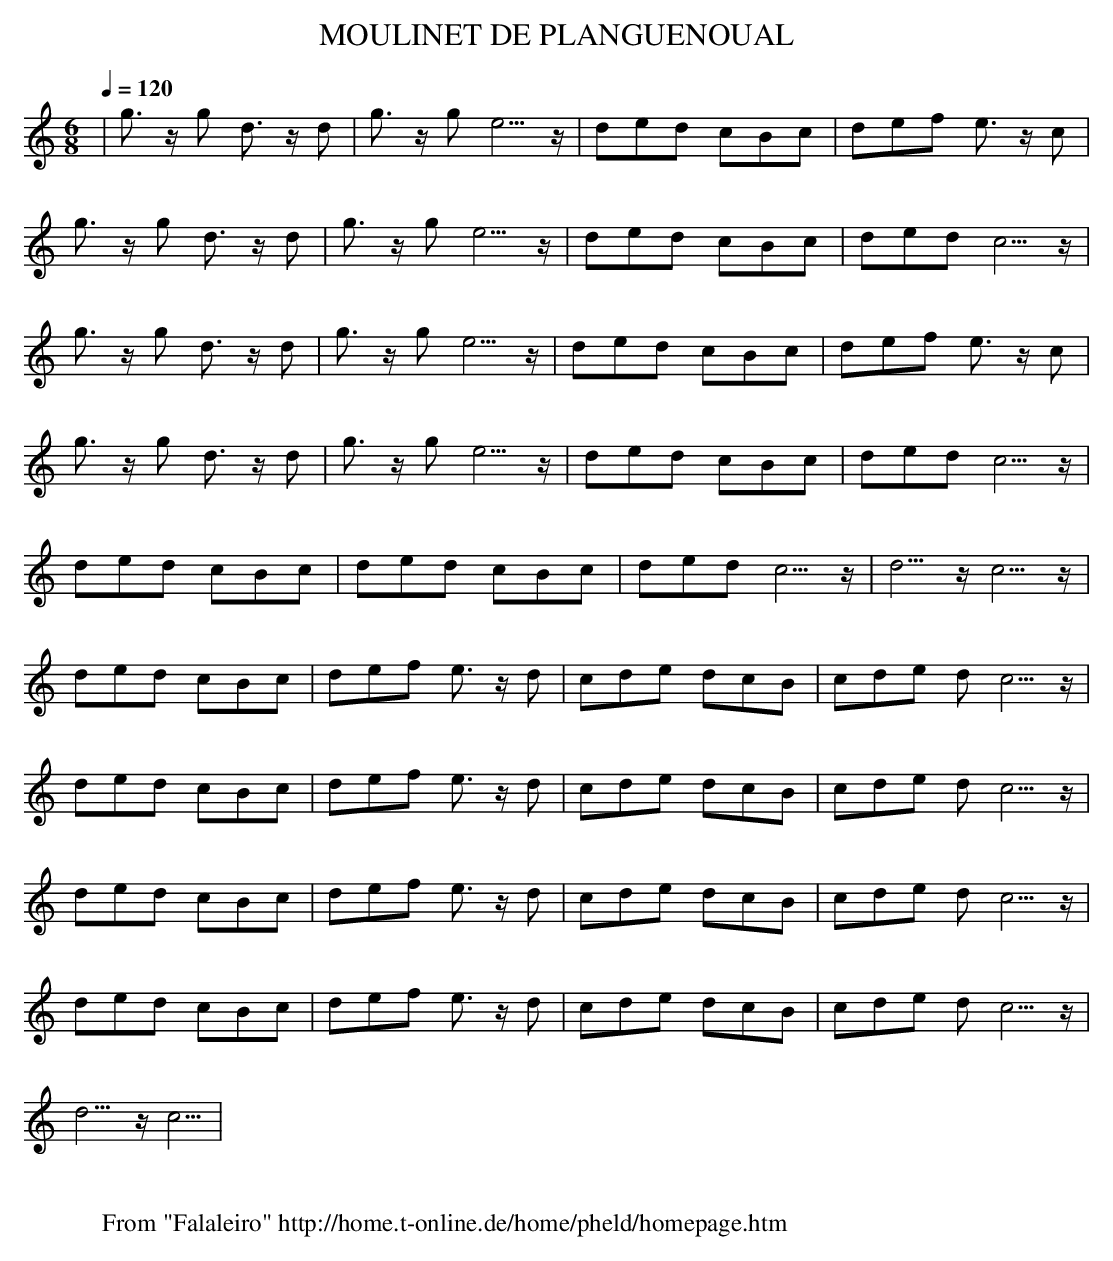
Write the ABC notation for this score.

X:1
T:MOULINET DE PLANGUENOUAL
M:6/8
L:1/8
Q:1/4=120
K:C
|g3/2 z/2 g d3/2 z/2 d|g3/2 z/2 g e5/2 z/2 |ded cBc|def e3/2 z/2 c|
g3/2 z/2 g d3/2 z/2 d|g3/2 z/2 g e5/2 z/2 |ded cBc|ded c5/2 z/2 |
g3/2 z/2 g d3/2 z/2 d|g3/2 z/2 g e5/2 z/2 |ded cBc|def e3/2 z/2 c|
g3/2 z/2 g d3/2 z/2 d|g3/2 z/2 g e5/2 z/2 |ded cBc|ded c5/2 z/2 |
ded cBc|ded cBc|ded c5/2 z/2 |d5/2 z/2 c5/2 z/2 |
ded cBc|def e3/2 z/2 d|cde dcB|cde dc5/2 z/2 |
ded cBc|def e3/2 z/2 d|cde dcB|cde dc5/2 z/2 |
ded cBc|def e3/2 z/2 d|cde dcB|cde dc5/2 z/2 |
ded cBc|def e3/2 z/2 d|cde dcB|cde dc5/2 z/2 |
d5/2 z/2 c5/2|
W:
W: From "Falaleiro" http://home.t-online.de/home/pheld/homepage.htm
